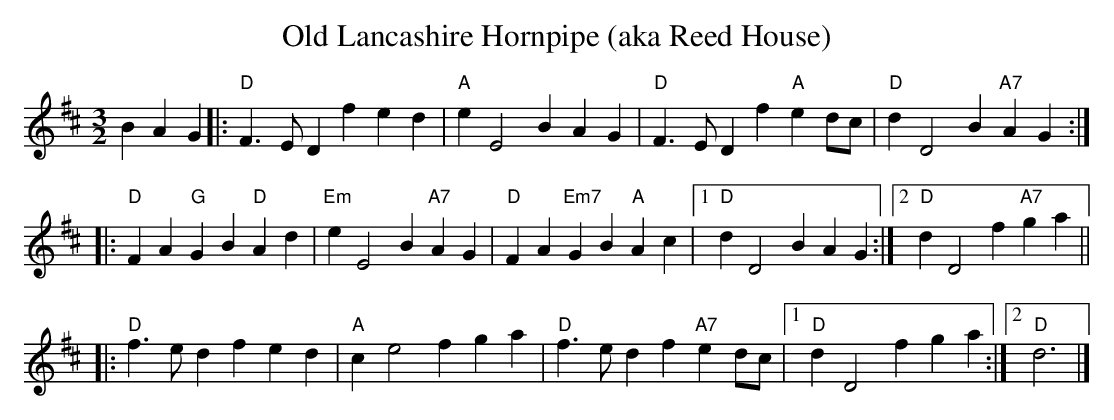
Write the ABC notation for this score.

X:1
T:Old Lancashire Hornpipe (aka Reed House)
L:1/4
M:3/2
K:D
V:1
B A G |: "D" F3/2 E/ D f e d | "A" e E2 B A G | "D" F3/2 E/ D f "A" e d/c/ |  "D" d D2 B "A7" A G :|
|:"D" F A "G" G B "D" A d | "Em" e E2 B "A7" A G | "D" F A "Em7" G B "A" A c |1  "D" d D2 B A G :|2 "D" d D2 f "A7" g a ||
|:"D" f3/2 e/ d f e d | "A" c e2 f g a |  "D" f3/2 e/ d f "A7" e d/c/ |1 "D" d D2 f g a :|2 "D" d3 |]
